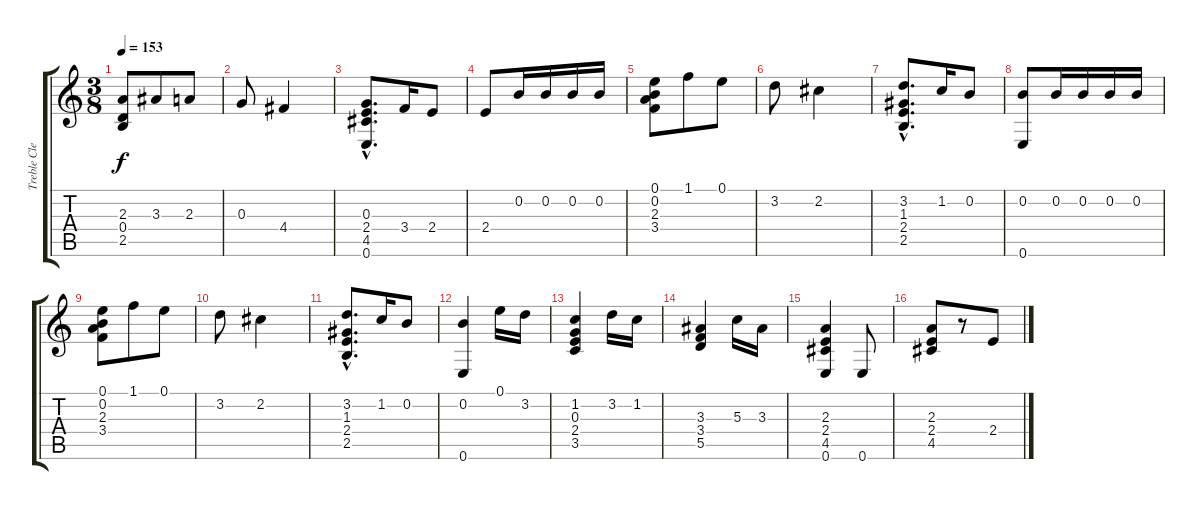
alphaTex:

\track ("Treble Clef       " "Treble Cle") {instrument acousticguitarnylon}
\staff {score tabs}
\tuning (E4 B3 G3 D3 A2 E2) {hide}
\ts (3 8)
\tempo 153
\clef g2
\ks c
(2.3 0.4 2.5).8{dy f} 3.3.8 2.3.8 |
0.3.8 4.4.4 |
(0.3{hac} 2.4{hac} 4.5{hac} 0.6{hac}).8{d} 3.4.16 2.4.8 |
2.4.8 0.2.16 0.2.16 0.2.16 0.2.16 |
(0.1 0.2 2.3 3.4).8 1.1.8 0.1.8 |
3.2.8 2.2.4 |
(3.2{hac} 1.3{hac} 2.4{hac} 2.5{hac}).8{d} 1.2.16 0.2.8 |
(0.2 0.6).8 0.2.16 0.2.16 0.2.16 0.2.16 |
(0.1 0.2 2.3 3.4).8 1.1.8 0.1.8 |
3.2.8 2.2.4 |
(3.2{hac} 1.3{hac} 2.4{hac} 2.5{hac}).8{d} 1.2.16 0.2.8 |
(0.2 0.6).4 0.1.16 3.2.16 |
(1.2 0.3 2.4 3.5).4 3.2.16 1.2.16 |
(3.3 3.4 5.5).4 5.3.16 3.3.16 |
(2.3 2.4 4.5 0.6).4 0.6.8 |
(2.3 2.4 4.5).8 r.8 2.4.8
